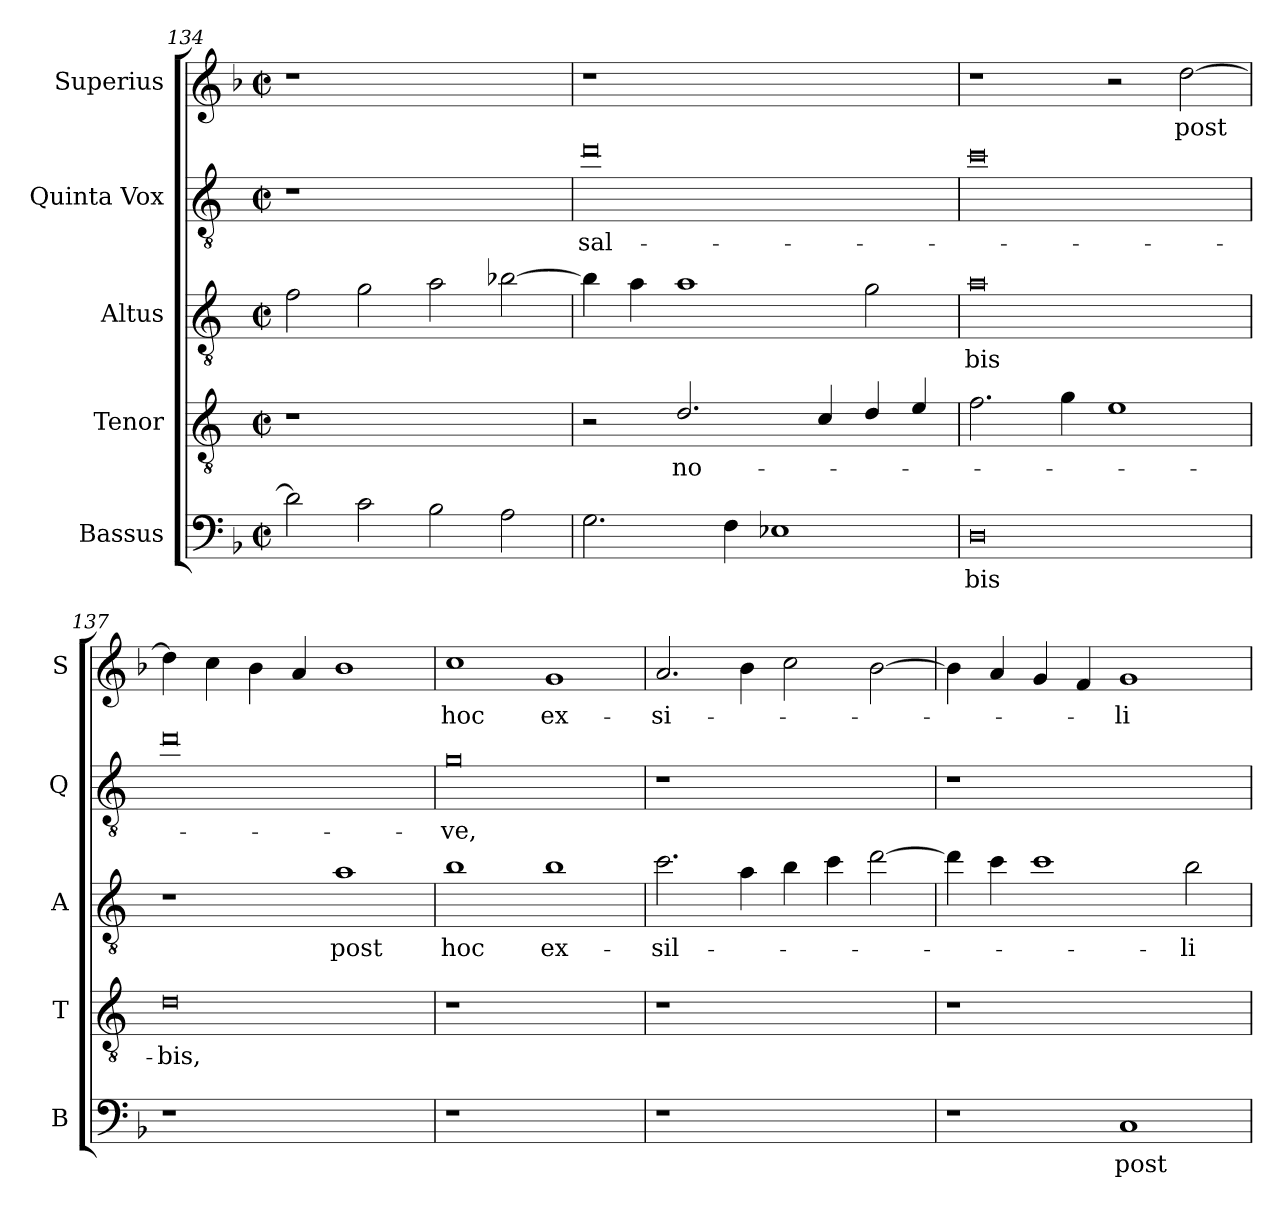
**kern	**text	**kern	**text	**kern	**text	**kern	**text	**kern	**text
*part5	*part5	*part4	*part4	*part3	*part3	*part2	*part2	*part1	*part1
*staff5	*staff5	*staff4	*staff4	*staff3	*staff3	*staff2	*staff2	*staff1	*staff1
*I"Bassus	*	*I"Tenor	*	*I"Altus	*	*I"Quinta Vox	*	*I"Superius	*
*I'B	*	*I'T	*	*I'A	*	*I'Q	*	*I'S	*
*clefF4	*	*clefGv2	*	*clefGv2	*	*clefGv2	*	*clefG2	*
*	*	*ITrd4c7	*	*ITrd4c7	*	*ITrd4c7	*	*	*
*k[b-]	*	*k[b-]	*	*k[b-]	*	*k[b-]	*	*k[b-]	*
*d:	*	*d:	*	*d:	*	*d:	*	*d:	*
*M2/2	*	*M2/2	*	*M2/2	*	*M2/2	*	*M2/2	*
*met(c|)	*	*met(c|)	*	*met(c|)	*	*met(c|)	*	*met(c|)	*
=134	=134	=134	=134	=134	=134	=134	=134	=134	=134
2d\]	.	1r	.	2B-\	.	1r	.	1r	.
2c\	.	.	.	2c\	.	.	.	.	.
2B-\	.	1ryy	.	2d\	.	1ryy	.	1ryy	.
2A\	.	.	.	[2e-X\	.	.	.	.	.
=135	=135	=135	=135	=135	=135	=135	=135	=135	=135
!	!	!	!	!	!	!	!LO:LY:b	!	!
2.G\	.	2r	.	4e-\]	.	0g	sal-	1r	.
.	.	.	.	4d\	.	.	.	.	.
!	!	!	!LO:LY:b	!	!	!	!	!	!
.	.	2.G/	no-	1d	.	.	.	.	.
4F\	.	.	.	.	.	.	.	.	.
1E-X	.	.	.	.	.	.	.	1ryy	.
.	.	4F/	.	.	.	.	.	.	.
.	.	4G/	.	2c\	.	.	.	.	.
.	.	4A/	.	.	.	.	.	.	.
=136	=136	=136	=136	=136	=136	=136	=136	=136	=136
!	!LO:LY:b	!	!	!	!LO:LY:b	!	!	!	!
0D	-bis	2.B-\	.	0d	-bis	0f	.	1r	.
.	.	4c\	.	.	.	.	.	.	.
.	.	1A	.	.	.	.	.	2r	.
!	!	!	!	!	!	!	!	!	!LO:LY:b
.	.	.	.	.	.	.	.	[2dd\	post
!!LO:PB:g=z
=137	=137	=137	=137	=137	=137	=137	=137	=137	=137
!	!	!	!LO:LY:b	!	!	!	!	!	!
1r	.	0G	-bis,	1r	.	0g	.	4dd\]	.
.	.	.	.	.	.	.	.	4cc\	.
.	.	.	.	.	.	.	.	4b-\	.
.	.	.	.	.	.	.	.	4a/	.
!	!	!	!	!	!LO:LY:b	!	!	!	!
1ryy	.	.	.	1d	post	.	.	1b-	.
=138	=138	=138	=138	=138	=138	=138	=138	=138	=138
!	!	!	!	!	!LO:LY:b	!	!LO:LY:b	!	!LO:LY:b
1r	.	1r	.	1e	hoc	0c	-ve,	1cc	hoc
!	!	!	!	!	!LO:LY:b	!	!	!	!LO:LY:b
1ryy	.	1ryy	.	1e	ex-	.	.	1g	ex-
=139	=139	=139	=139	=139	=139	=139	=139	=139	=139
!	!	!	!	!	!LO:LY:b	!	!	!	!LO:LY:b
1r	.	1r	.	2.f\	-sil-	1r	.	2.a/	-si-
.	.	.	.	4d\	.	.	.	4b-\	.
1ryy	.	1ryy	.	4e\	.	1ryy	.	2cc\	.
.	.	.	.	4f\	.	.	.	.	.
.	.	.	.	[2g\	.	.	.	[2b-\	.
=140	=140	=140	=140	=140	=140	=140	=140	=140	=140
1r	.	1r	.	4g\]	.	1r	.	4b-\]	.
.	.	.	.	4f\	.	.	.	4a/	.
.	.	.	.	1f	.	.	.	4g/	.
.	.	.	.	.	.	.	.	4f/	.
!	!LO:LY:b	!	!	!	!	!	!	!	!LO:LY:b
1C	post	1ryy	.	.	.	1ryy	.	1g	-li-
!	!	!	!	!	!LO:LY:b	!	!	!	!
.	.	.	.	2e\	-li-	.	.	.	.
=	=	=	=	=	=	=	=	=	=
*-	*-	*-	*-	*-	*-	*-	*-	*-	*-
